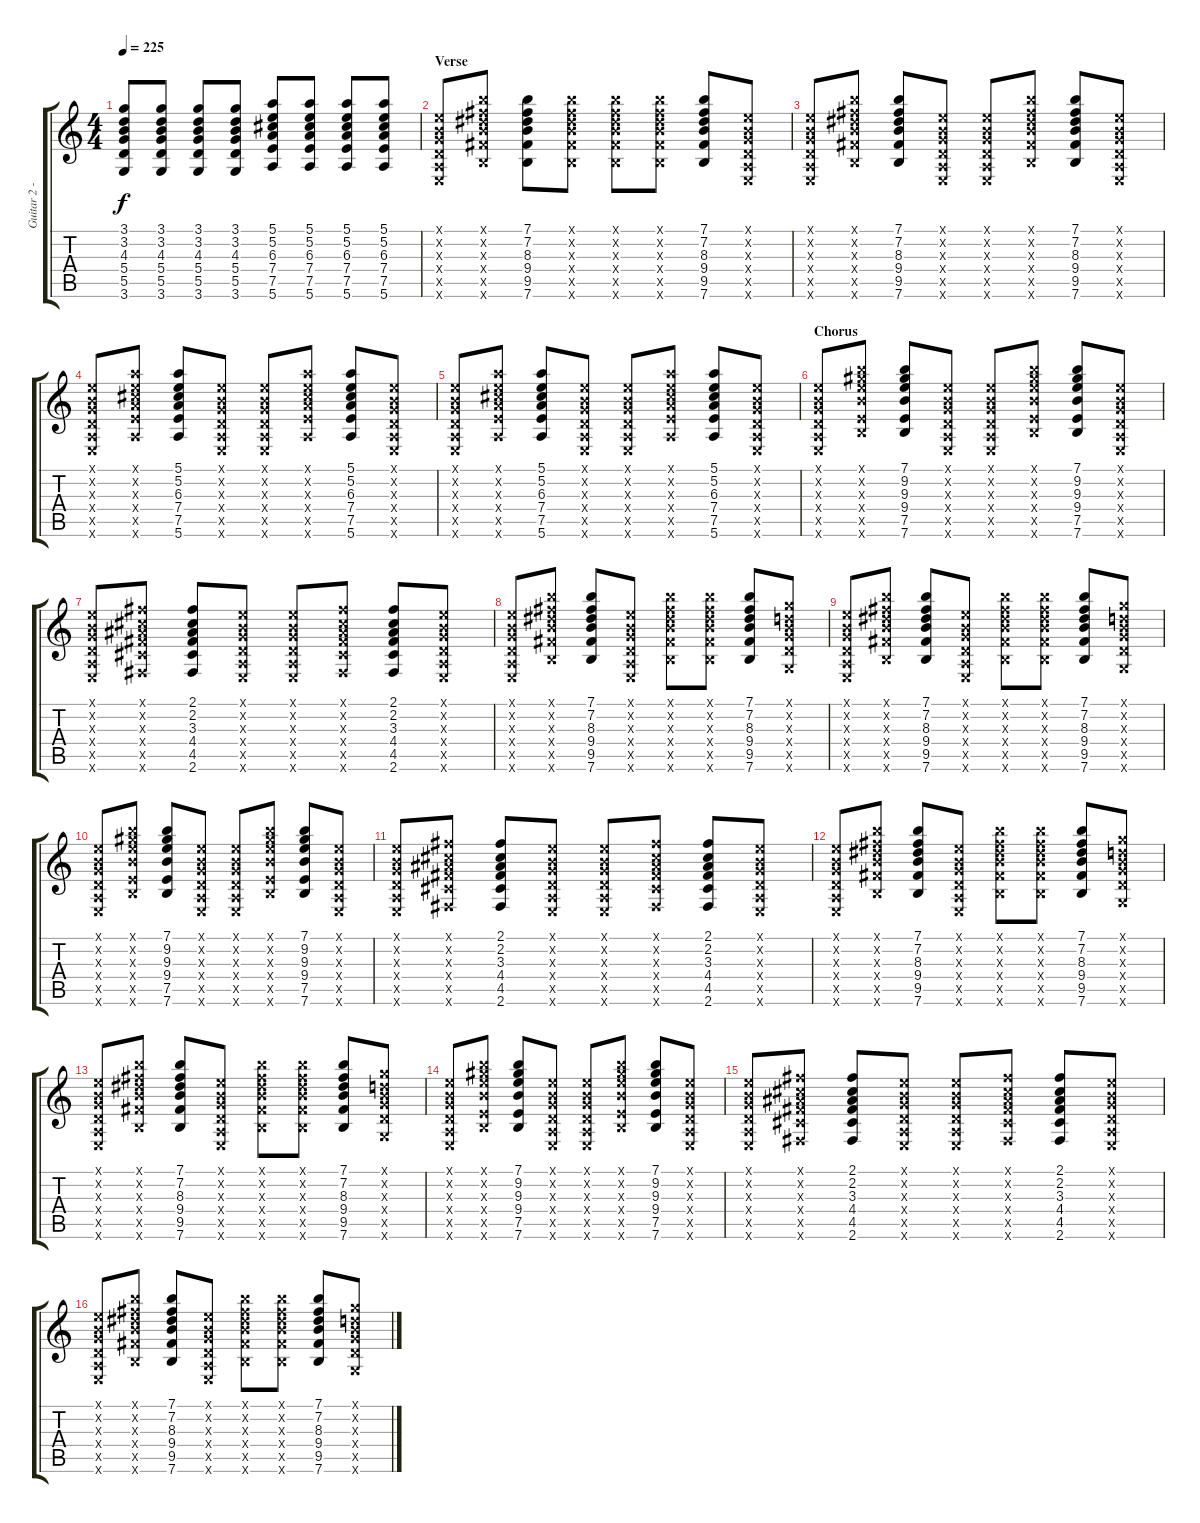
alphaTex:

\track ("Guitar 2 - Erik" "Guitar 2 -") {instrument overdrivenguitar}
\staff {score tabs}
\tuning (E4 B3 G3 D3 A2 E2) {hide}
\ts (4 4)
\tempo 225
\clef g2
\ks c
(3.1 3.2 4.3 5.4 5.5 3.6).8{dy f} (3.1 3.2 4.3 5.4 5.5 3.6).8 (3.1 3.2 4.3 5.4 5.5 3.6).8 (3.1 3.2 4.3 5.4 5.5 3.6).8 (5.1 5.2 6.3 7.4 7.5 5.6).8 (5.1 5.2 6.3 7.4 7.5 5.6).8 (5.1 5.2 6.3 7.4 7.5 5.6).8 (5.1 5.2 6.3 7.4 7.5 5.6).8 |
\section ("" "Verse")
(0.1{x} 0.2{x} 0.3{x} 0.4{x} 0.5{x} 0.6{x}).8 (7.1{x} 7.2{x} 8.3{x} 9.4{x} 9.5{x} 7.6{x}).8 (7.1 7.2 8.3 9.4 9.5 7.6).8 (7.1{x} 7.2{x} 8.3{x} 9.4{x} 9.5{x} 7.6{x}).8 (7.1{x} 7.2{x} 8.3{x} 9.4{x} 9.5{x} 7.6{x}).8 (7.1{x} 7.2{x} 8.3{x} 9.4{x} 9.5{x} 7.6{x}).8 (7.1 7.2 8.3 9.4 9.5 7.6).8 (0.1{x} 0.2{x} 0.3{x} 0.4{x} 0.5{x} 0.6{x}).8 |
(0.1{x} 0.2{x} 0.3{x} 0.4{x} 0.5{x} 0.6{x}).8 (7.1{x} 7.2{x} 8.3{x} 9.4{x} 9.5{x} 7.6{x}).8 (7.1 7.2 8.3 9.4 9.5 7.6).8 (0.1{x} 0.2{x} 0.3{x} 0.4{x} 0.5{x} 0.6{x}).8 (0.1{x} 0.2{x} 0.3{x} 0.4{x} 0.5{x} 0.6{x}).8 (7.1{x} 7.2{x} 8.3{x} 9.4{x} 9.5{x} 7.6{x}).8 (7.1 7.2 8.3 9.4 9.5 7.6).8 (0.1{x} 0.2{x} 0.3{x} 0.4{x} 0.5{x} 0.6{x}).8 |
(0.1{x} 0.2{x} 0.3{x} 0.4{x} 0.5{x} 0.6{x}).8 (5.1{x} 5.2{x} 6.3{x} 7.4{x} 7.5{x} 5.6{x}).8 (5.1 5.2 6.3 7.4 7.5 5.6).8 (0.1{x} 0.2{x} 0.3{x} 0.4{x} 0.5{x} 0.6{x}).8 (0.1{x} 0.2{x} 0.3{x} 0.4{x} 0.5{x} 0.6{x}).8 (5.1{x} 5.2{x} 6.3{x} 7.4{x} 7.5{x} 5.6{x}).8 (5.1 5.2 6.3 7.4 7.5 5.6).8 (0.1{x} 0.2{x} 0.3{x} 0.4{x} 0.5{x} 0.6{x}).8 |
(0.1{x} 0.2{x} 0.3{x} 0.4{x} 0.5{x} 0.6{x}).8 (5.1{x} 5.2{x} 6.3{x} 7.4{x} 7.5{x} 5.6{x}).8 (5.1 5.2 6.3 7.4 7.5 5.6).8 (0.1{x} 0.2{x} 0.3{x} 0.4{x} 0.5{x} 0.6{x}).8 (0.1{x} 0.2{x} 0.3{x} 0.4{x} 0.5{x} 0.6{x}).8 (5.1{x} 5.2{x} 6.3{x} 7.4{x} 7.5{x} 5.6{x}).8 (5.1 5.2 6.3 7.4 7.5 5.6).8 (0.1{x} 0.2{x} 0.3{x} 0.4{x} 0.5{x} 0.6{x}).8 |
\section ("" "Chorus")
(0.1{x} 0.2{x} 0.3{x} 0.4{x} 0.5{x} 0.6{x}).8 (7.1{x} 9.2{x} 9.3{x} 9.4{x} 7.5{x} 7.6{x}).8 (7.1 9.2 9.3 9.4 7.5 7.6).8 (0.1{x} 0.2{x} 0.3{x} 0.4{x} 0.5{x} 0.6{x}).8 (0.1{x} 0.2{x} 0.3{x} 0.4{x} 0.5{x} 0.6{x}).8 (7.1{x} 9.2{x} 9.3{x} 9.4{x} 7.5{x} 7.6{x}).8 (7.1 9.2 9.3 9.4 7.5 7.6).8 (0.1{x} 0.2{x} 0.3{x} 0.4{x} 0.5{x} 0.6{x}).8 |
(0.1{x} 0.2{x} 0.3{x} 0.4{x} 0.5{x} 0.6{x}).8 (2.1{x} 2.2{x} 3.3{x} 4.4{x} 4.5{x} 2.6{x}).8 (2.1 2.2 3.3 4.4 4.5 2.6).8 (0.1{x} 0.2{x} 0.3{x} 0.4{x} 0.5{x} 0.6{x}).8 (0.1{x} 0.2{x} 0.3{x} 0.4{x} 0.5{x} 0.6{x}).8 (2.1{x} 2.2{x} 3.3{x} 4.4{x} 4.5{x} 2.6{x}).8 (2.1 2.2 3.3 4.4 4.5 2.6).8 (0.1{x} 0.2{x} 0.3{x} 0.4{x} 0.5{x} 0.6{x}).8 |
(0.1{x} 0.2{x} 0.3{x} 0.4{x} 0.5{x} 0.6{x}).8 (7.1{x} 7.2{x} 8.3{x} 9.4{x} 9.5{x} 7.6{x}).8 (7.1 7.2 8.3 9.4 9.5 7.6).8 (0.1{x} 0.2{x} 0.3{x} 0.4{x} 0.5{x} 0.6{x}).8 (7.1{x} 7.2{x} 8.3{x} 9.4{x} 9.5{x} 7.6{x}).8 (7.1{x} 7.2{x} 8.3{x} 9.4{x} 9.5{x} 7.6{x}).8 (7.1 7.2 8.3 9.4 9.5 7.6).8 (3.1{x} 3.2{x} 4.3{x} 5.4{x} 5.5{x} 3.6{x}).8 |
(0.1{x} 0.2{x} 0.3{x} 0.4{x} 0.5{x} 0.6{x}).8 (7.1{x} 7.2{x} 8.3{x} 9.4{x} 9.5{x} 7.6{x}).8 (7.1 7.2 8.3 9.4 9.5 7.6).8 (0.1{x} 0.2{x} 0.3{x} 0.4{x} 0.5{x} 0.6{x}).8 (7.1{x} 7.2{x} 8.3{x} 9.4{x} 9.5{x} 7.6{x}).8 (7.1{x} 7.2{x} 8.3{x} 9.4{x} 9.5{x} 7.6{x}).8 (7.1 7.2 8.3 9.4 9.5 7.6).8 (3.1{x} 3.2{x} 4.3{x} 5.4{x} 5.5{x} 3.6{x}).8 |
(0.1{x} 0.2{x} 0.3{x} 0.4{x} 0.5{x} 0.6{x}).8 (7.1{x} 9.2{x} 9.3{x} 9.4{x} 7.5{x} 7.6{x}).8 (7.1 9.2 9.3 9.4 7.5 7.6).8 (0.1{x} 0.2{x} 0.3{x} 0.4{x} 0.5{x} 0.6{x}).8 (0.1{x} 0.2{x} 0.3{x} 0.4{x} 0.5{x} 0.6{x}).8 (7.1{x} 9.2{x} 9.3{x} 9.4{x} 7.5{x} 7.6{x}).8 (7.1 9.2 9.3 9.4 7.5 7.6).8 (0.1{x} 0.2{x} 0.3{x} 0.4{x} 0.5{x} 0.6{x}).8 |
(0.1{x} 0.2{x} 0.3{x} 0.4{x} 0.5{x} 0.6{x}).8 (2.1{x} 2.2{x} 3.3{x} 4.4{x} 4.5{x} 2.6{x}).8 (2.1 2.2 3.3 4.4 4.5 2.6).8 (0.1{x} 0.2{x} 0.3{x} 0.4{x} 0.5{x} 0.6{x}).8 (0.1{x} 0.2{x} 0.3{x} 0.4{x} 0.5{x} 0.6{x}).8 (2.1{x} 2.2{x} 3.3{x} 4.4{x} 4.5{x} 2.6{x}).8 (2.1 2.2 3.3 4.4 4.5 2.6).8 (0.1{x} 0.2{x} 0.3{x} 0.4{x} 0.5{x} 0.6{x}).8 |
(0.1{x} 0.2{x} 0.3{x} 0.4{x} 0.5{x} 0.6{x}).8 (7.1{x} 7.2{x} 8.3{x} 9.4{x} 9.5{x} 7.6{x}).8 (7.1 7.2 8.3 9.4 9.5 7.6).8 (0.1{x} 0.2{x} 0.3{x} 0.4{x} 0.5{x} 0.6{x}).8 (7.1{x} 7.2{x} 8.3{x} 9.4{x} 9.5{x} 7.6{x}).8 (7.1{x} 7.2{x} 8.3{x} 9.4{x} 9.5{x} 7.6{x}).8 (7.1 7.2 8.3 9.4 9.5 7.6).8 (3.1{x} 3.2{x} 4.3{x} 5.4{x} 5.5{x} 3.6{x}).8 |
(0.1{x} 0.2{x} 0.3{x} 0.4{x} 0.5{x} 0.6{x}).8 (7.1{x} 7.2{x} 8.3{x} 9.4{x} 9.5{x} 7.6{x}).8 (7.1 7.2 8.3 9.4 9.5 7.6).8 (0.1{x} 0.2{x} 0.3{x} 0.4{x} 0.5{x} 0.6{x}).8 (7.1{x} 7.2{x} 8.3{x} 9.4{x} 9.5{x} 7.6{x}).8 (7.1{x} 7.2{x} 8.3{x} 9.4{x} 9.5{x} 7.6{x}).8 (7.1 7.2 8.3 9.4 9.5 7.6).8 (3.1{x} 3.2{x} 4.3{x} 5.4{x} 5.5{x} 3.6{x}).8 |
(0.1{x} 0.2{x} 0.3{x} 0.4{x} 0.5{x} 0.6{x}).8 (7.1{x} 9.2{x} 9.3{x} 9.4{x} 7.5{x} 7.6{x}).8 (7.1 9.2 9.3 9.4 7.5 7.6).8 (0.1{x} 0.2{x} 0.3{x} 0.4{x} 0.5{x} 0.6{x}).8 (0.1{x} 0.2{x} 0.3{x} 0.4{x} 0.5{x} 0.6{x}).8 (7.1{x} 9.2{x} 9.3{x} 9.4{x} 7.5{x} 7.6{x}).8 (7.1 9.2 9.3 9.4 7.5 7.6).8 (0.1{x} 0.2{x} 0.3{x} 0.4{x} 0.5{x} 0.6{x}).8 |
(0.1{x} 0.2{x} 0.3{x} 0.4{x} 0.5{x} 0.6{x}).8 (2.1{x} 2.2{x} 3.3{x} 4.4{x} 4.5{x} 2.6{x}).8 (2.1 2.2 3.3 4.4 4.5 2.6).8 (0.1{x} 0.2{x} 0.3{x} 0.4{x} 0.5{x} 0.6{x}).8 (0.1{x} 0.2{x} 0.3{x} 0.4{x} 0.5{x} 0.6{x}).8 (2.1{x} 2.2{x} 3.3{x} 4.4{x} 4.5{x} 2.6{x}).8 (2.1 2.2 3.3 4.4 4.5 2.6).8 (0.1{x} 0.2{x} 0.3{x} 0.4{x} 0.5{x} 0.6{x}).8 |
(0.1{x} 0.2{x} 0.3{x} 0.4{x} 0.5{x} 0.6{x}).8 (7.1{x} 7.2{x} 8.3{x} 9.4{x} 9.5{x} 7.6{x}).8 (7.1 7.2 8.3 9.4 9.5 7.6).8 (0.1{x} 0.2{x} 0.3{x} 0.4{x} 0.5{x} 0.6{x}).8 (7.1{x} 7.2{x} 8.3{x} 9.4{x} 9.5{x} 7.6{x}).8 (7.1{x} 7.2{x} 8.3{x} 9.4{x} 9.5{x} 7.6{x}).8 (7.1 7.2 8.3 9.4 9.5 7.6).8 (3.1{x} 3.2{x} 4.3{x} 5.4{x} 5.5{x} 3.6{x}).8
